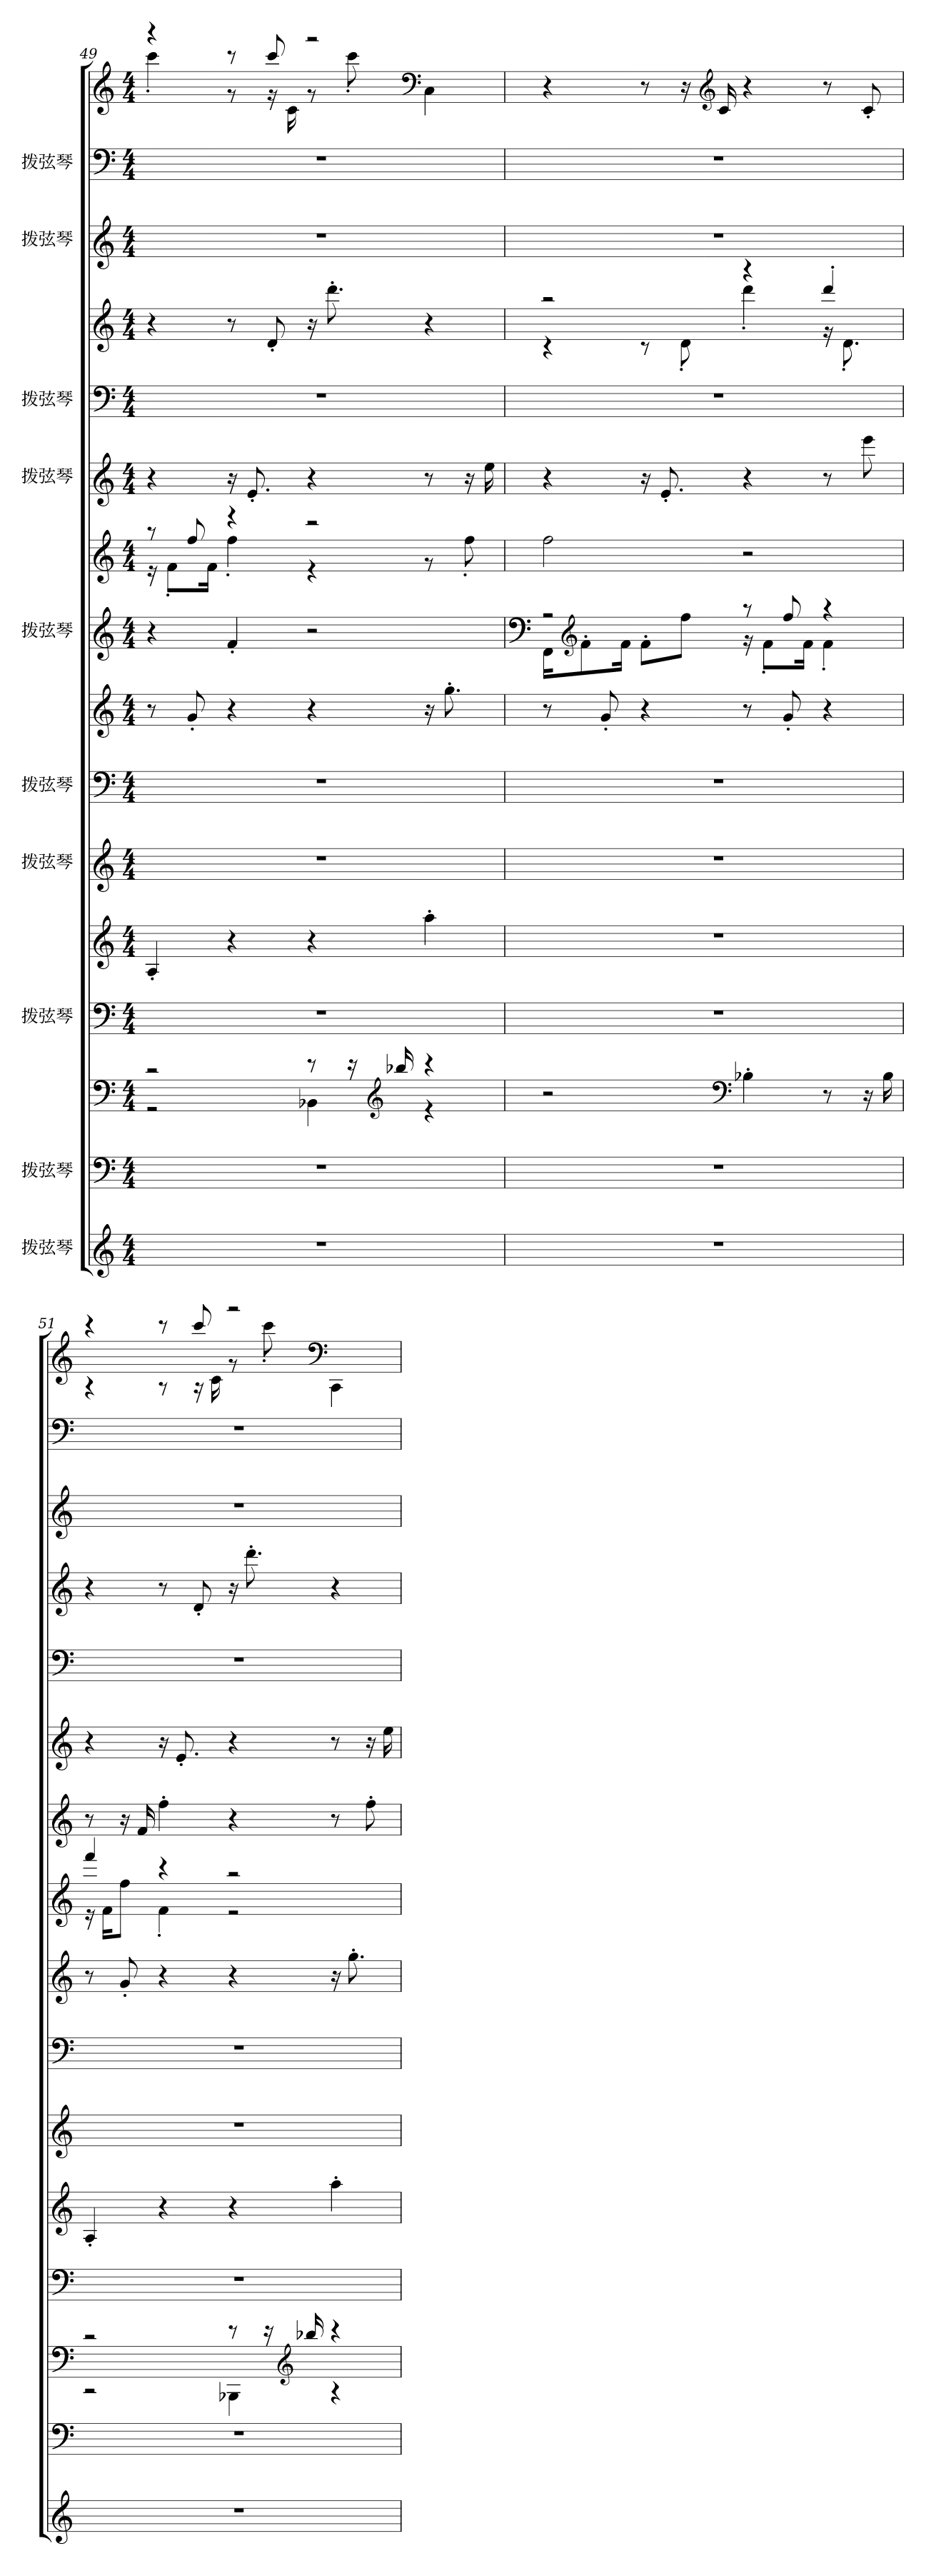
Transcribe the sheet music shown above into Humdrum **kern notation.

**kern	**kern	**kern	**kern	**kern	**kern	**kern	**kern	**kern	**kern	**kern	**kern	**kern	**kern	**kern	**kern
*part10	*part9	*part9	*part8	*part8	*part7	*part6	*part6	*part5	*part5	*part4	*part3	*part3	*part2	*part1	*part1
*staff16	*staff15	*staff14	*staff13	*staff12	*staff11	*staff10	*staff9	*staff8	*staff7	*staff6	*staff5	*staff4	*staff3	*staff2	*staff1
*I"拨弦琴	*I"拨弦琴	*	*I"拨弦琴	*	*I"拨弦琴	*I"拨弦琴	*	*I"拨弦琴	*	*I"拨弦琴	*I"拨弦琴	*	*I"拨弦琴	*I"拨弦琴	*
!!LO:PB:g=z
*clefG2	*clefF4	*clefF4	*clefF4	*clefG2	*clefG2	*clefF4	*clefG2	*clefG2	*clefG2	*clefG2	*clefF4	*clefG2	*clefG2	*clefF4	*clefG2
*k[]	*k[]	*k[]	*k[]	*k[]	*k[]	*k[]	*k[]	*k[]	*k[]	*k[]	*k[]	*k[]	*k[]	*k[]	*k[]
*M4/4	*M4/4	*M4/4	*M4/4	*M4/4	*M4/4	*M4/4	*M4/4	*M4/4	*M4/4	*M4/4	*M4/4	*M4/4	*M4/4	*M4/4	*M4/4
=49	=49	=49	=49	=49	=49	=49	=49	=49	=49	=49	=49	=49	=49	=49	=49
*	*	*^	*	*	*	*	*	*	*^	*	*	*	*	*	*^
1r	1r	2r	2r	1r	4A'/	1r	1r	8r	4r	8r	16r	4r	1r	4r	1r	1r	4r	4ccc'\
.	.	.	.	.	.	.	.	.	.	.	8f'\L	.	.	.	.	.	.	.
.	.	.	.	.	.	.	.	8g'/	.	8ff/	.	.	.	.	.	.	.	.
.	.	.	.	.	.	.	.	.	.	.	16f\Jk	.	.	.	.	.	.	.
.	.	.	.	.	4r	.	.	4r	4f'/	4r	4ff'\	16r	.	8r	.	.	8r	8r
.	.	.	.	.	.	.	.	.	.	.	.	8.e'/	.	.	.	.	.	.
.	.	.	.	.	.	.	.	.	.	.	.	.	.	8d'/	.	.	8ccc/	16r
.	.	.	.	.	.	.	.	.	.	.	.	.	.	.	.	.	.	16c\
.	.	8r	4BB-X\	.	4r	.	.	4r	2r	2r	4r	4r	.	16r	.	.	2r	8r
.	.	.	.	.	.	.	.	.	.	.	.	.	.	8.ddd'\	.	.	.	.
.	.	16r	.	.	.	.	.	.	.	.	.	.	.	.	.	.	.	8ccc'\
*	*	*clefG2	*	*	*	*	*	*	*	*	*	*	*	*	*	*	*	*
.	.	16bb-X/	.	.	.	.	.	.	.	.	.	.	.	.	.	.	.	.
*	*	*	*	*	*	*	*	*	*	*	*	*	*	*	*	*	*clefF4	*
.	.	4r	4r	.	4aa'\	.	.	16r	.	.	8r	8r	.	4r	.	.	.	4C\
.	.	.	.	.	.	.	.	8.gg'\	.	.	.	.	.	.	.	.	.	.
.	.	.	.	.	.	.	.	.	.	.	8ff'\	16r	.	.	.	.	.	.
.	.	.	.	.	.	.	.	.	.	.	.	16ee\	.	.	.	.	.	.
*	*	*v	*v	*	*	*	*	*	*	*v	*v	*	*	*	*	*	*v	*v
=50	=50	=50	=50	=50	=50	=50	=50	=50	=50	=50	=50	=50	=50	=50	=50
*	*	*	*	*	*	*	*	*clefF4	*	*	*	*	*	*	*
*	*	*	*	*	*	*	*	*^	*	*	*	*^	*	*	*
1r	1r	2r	1r	1r	1r	1r	8r	2r	16FF\KL	2ff\	4r	1r	2r	4r	1r	1r	4r
*	*	*	*	*	*	*	*	*clefG2	*	*	*	*	*	*	*	*	*
.	.	.	.	.	.	.	.	.	8f'\	.	.	.	.	.	.	.	.
.	.	.	.	.	.	.	8g'/	.	.	.	.	.	.	.	.	.	.
.	.	.	.	.	.	.	.	.	16f\Jk	.	.	.	.	.	.	.	.
.	.	.	.	.	.	.	4r	.	8f'\L	.	16r	.	.	8r	.	.	8r
.	.	.	.	.	.	.	.	.	.	.	8.e'/	.	.	.	.	.	.
.	.	.	.	.	.	.	.	.	8ff\J	.	.	.	.	8d'\	.	.	16r
*	*	*	*	*	*	*	*	*	*	*	*	*	*	*	*	*	*clefG2
.	.	.	.	.	.	.	.	.	.	.	.	.	.	.	.	.	16c/
*	*	*clefF4	*	*	*	*	*	*	*	*	*	*	*	*	*	*	*
.	.	4B-X'\	.	.	.	.	8r	8r	16r	2r	4r	.	4r	4ddd'\	.	.	4r
.	.	.	.	.	.	.	.	.	8f'\L	.	.	.	.	.	.	.	.
.	.	.	.	.	.	.	8g'/	8ff/	.	.	.	.	.	.	.	.	.
.	.	.	.	.	.	.	.	.	16f\Jk	.	.	.	.	.	.	.	.
.	.	8r	.	.	.	.	4r	4r	4f'\	.	8r	.	4ddd'/	16r	.	.	8r
.	.	.	.	.	.	.	.	.	.	.	.	.	.	8.d'\	.	.	.
.	.	16r	.	.	.	.	.	.	.	.	8eee\	.	.	.	.	.	8c'/
.	.	16B-\	.	.	.	.	.	.	.	.	.	.	.	.	.	.	.
*	*	*	*	*	*	*	*	*	*	*	*	*	*v	*v	*	*	*
!!LO:PB:g=z
=51	=51	=51	=51	=51	=51	=51	=51	=51	=51	=51	=51	=51	=51	=51	=51	=51
*	*	*^	*	*	*	*	*	*	*	*	*	*	*	*	*	*^
1r	1r	2r	2r	1r	4A'/	1r	1r	8r	4fff/	16r	8r	4r	1r	4r	1r	1r	4r	4r
.	.	.	.	.	.	.	.	.	.	16f\KL	.	.	.	.	.	.	.	.
.	.	.	.	.	.	.	.	8g'/	.	8ff\J	16r	.	.	.	.	.	.	.
.	.	.	.	.	.	.	.	.	.	.	16f/	.	.	.	.	.	.	.
.	.	.	.	.	4r	.	.	4r	4r	4f'\	4ff'\	16r	.	8r	.	.	8r	8r
.	.	.	.	.	.	.	.	.	.	.	.	8.e'/	.	.	.	.	.	.
.	.	.	.	.	.	.	.	.	.	.	.	.	.	8d'/	.	.	8ccc/	16r
.	.	.	.	.	.	.	.	.	.	.	.	.	.	.	.	.	.	16c\
.	.	8r	4BBB-X\	.	4r	.	.	4r	2r	2r	4r	4r	.	16r	.	.	2r	8r
.	.	.	.	.	.	.	.	.	.	.	.	.	.	8.ddd'\	.	.	.	.
.	.	16r	.	.	.	.	.	.	.	.	.	.	.	.	.	.	.	8ccc'\
*	*	*clefG2	*	*	*	*	*	*	*	*	*	*	*	*	*	*	*	*
.	.	16bb-X/	.	.	.	.	.	.	.	.	.	.	.	.	.	.	.	.
*	*	*	*	*	*	*	*	*	*	*	*	*	*	*	*	*	*clefF4	*
.	.	4r	4r	.	4aa'\	.	.	16r	.	.	8r	8r	.	4r	.	.	.	4CC\
.	.	.	.	.	.	.	.	8.gg'\	.	.	.	.	.	.	.	.	.	.
.	.	.	.	.	.	.	.	.	.	.	8ff'\	16r	.	.	.	.	.	.
.	.	.	.	.	.	.	.	.	.	.	.	16ee\	.	.	.	.	.	.
*	*	*v	*v	*	*	*	*	*	*v	*v	*	*	*	*	*	*	*v	*v
=	=	=	=	=	=	=	=	=	=	=	=	=	=	=	=
*-	*-	*-	*-	*-	*-	*-	*-	*-	*-	*-	*-	*-	*-	*-	*-
